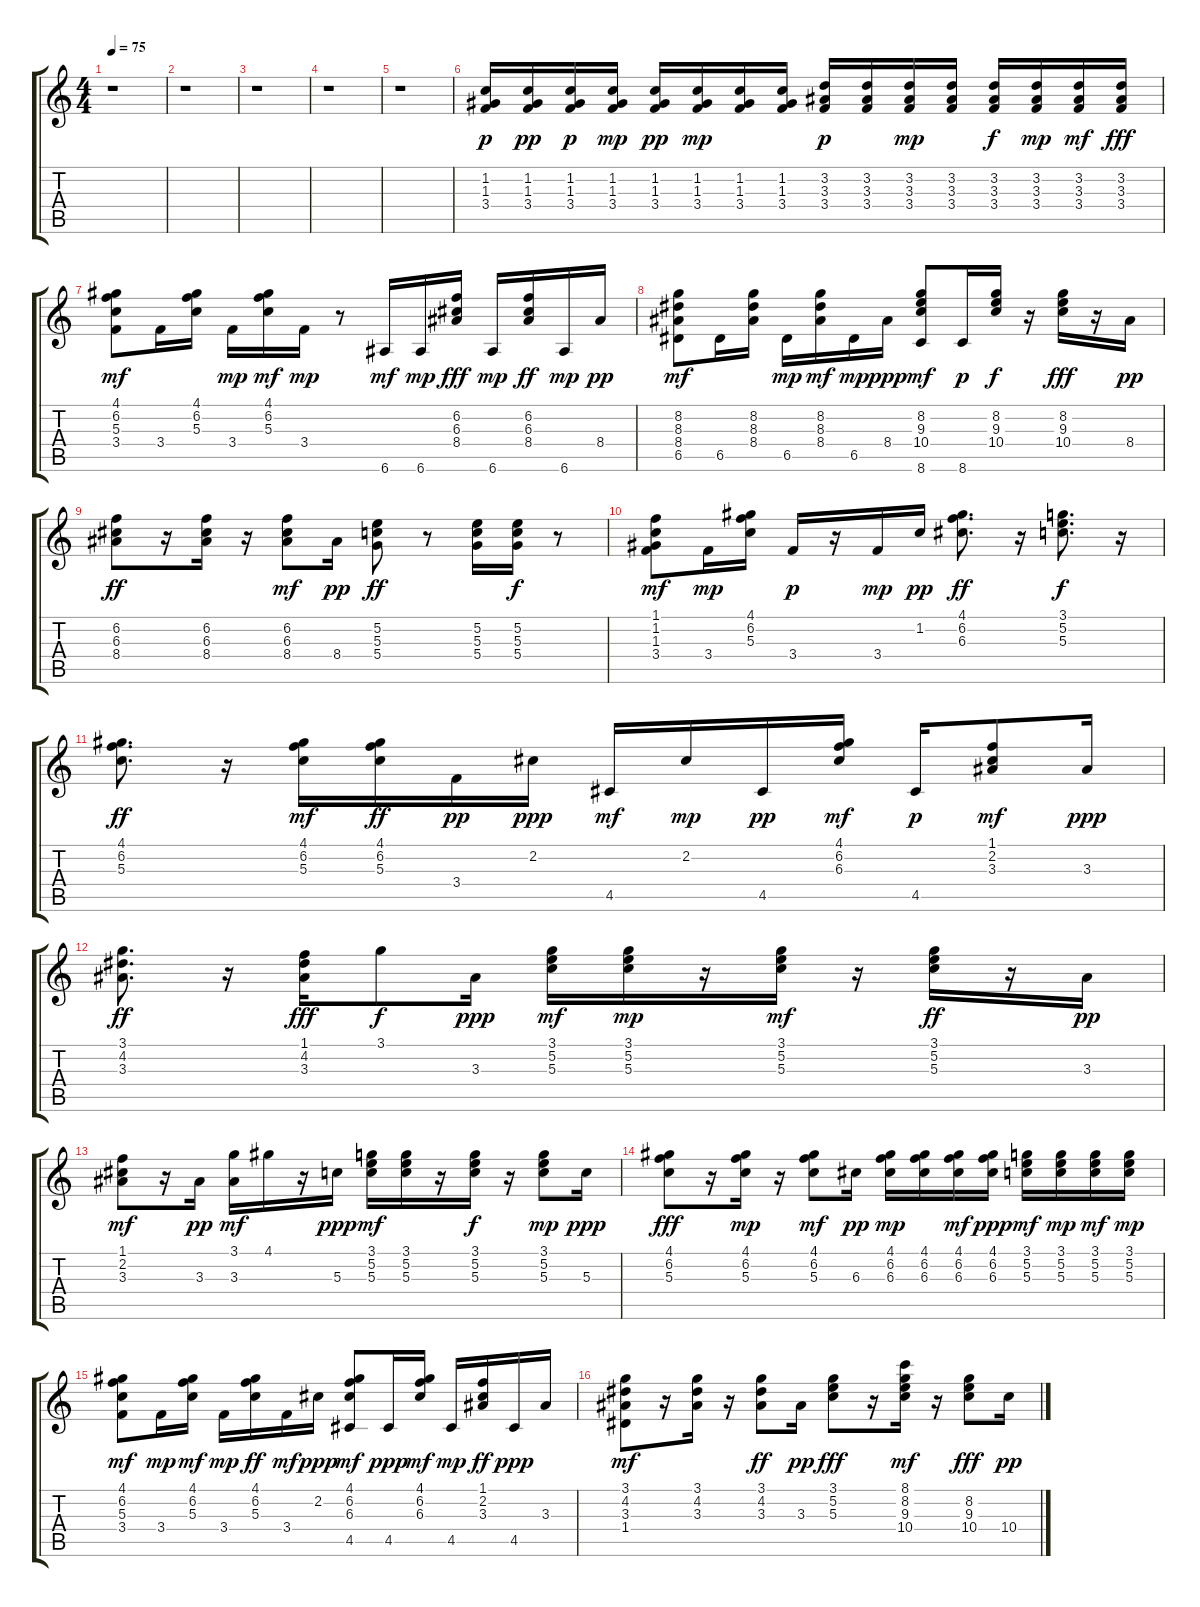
\track "" {instrument acousticguitarsteel}
\staff {score tabs}
\tuning (E4 B3 G3 D3 A2 E2) {hide}
\ts (4 4)
\tempo 75
\clef g2
\ks c
r.1{dy fff} |
r.1 |
r.1 |
r.1 |
r.1 |
(1.2 1.3 3.4).16{dy p} (1.2 1.3 3.4).16{dy pp} (1.2 1.3 3.4).16{dy p} (1.2 1.3 3.4).16{dy mp} (1.2 1.3 3.4).16{dy pp} (1.2 1.3 3.4).16{dy mp} (1.2 1.3 3.4).16 (1.2 1.3 3.4).16 (3.2 3.3 3.4).16{dy p} (3.2 3.3 3.4).16 (3.2 3.3 3.4).16{dy mp} (3.2 3.3 3.4).16 (3.2 3.3 3.4).16{dy f} (3.2 3.3 3.4).16{dy mp} (3.2 3.3 3.4).16{dy mf} (3.2 3.3 3.4).16{dy fff} |
(4.1 6.2 5.3 3.4).8{dy mf} 3.4.16 (4.1 6.2 5.3).16 3.4.16{dy mp} (4.1 6.2 5.3).16{dy mf} 3.4.16{dy mp} r.8 6.6.16{dy mf} 6.6.16{dy mp} (6.2 6.3 8.4).16{dy fff} 6.6.16{dy mp} (6.2 6.3 8.4).16{dy ff} 6.6.16{dy mp} 8.4.16{dy pp} |
(8.2 8.3 8.4 6.5).8{dy mf} 6.5.16 (8.2 8.3 8.4).16 6.5.16{dy mp} (8.2 8.3 8.4).16{dy mf} 6.5.16{dy mp} 8.4.16{dy ppp} (8.2 9.3 10.4 8.6).8{dy mf} 8.6.16{dy p} (8.2 9.3 10.4).16{dy f} r.16 (8.2 9.3 10.4).16{dy fff} r.16 8.4.16{dy pp} |
(6.2 6.3 8.4).8{dy ff} r.16 (6.2 6.3 8.4).16 r.16 (6.2 6.3 8.4).8{dy mf} 8.4.16{dy pp} (5.2 5.3 5.4).8{dy ff} r.8 (5.2 5.3 5.4).16 (5.2 5.3 5.4).16{dy f} r.8 |
(1.1 1.2 1.3 3.4).8{dy mf} 3.4.16{dy mp} (4.1 6.2 5.3).16 3.4.16{dy p} r.16 3.4.16{dy mp} 1.2.16{dy pp} (4.1 6.2 6.3).8{d dy ff} r.16 (3.1 5.2 5.3).8{d dy f} r.16 |
(4.1 6.2 5.3).8{d dy ff} r.16 (4.1 6.2 5.3).16{dy mf} (4.1 6.2 5.3).16{dy ff} 3.4.16{dy pp} 2.2.16{dy ppp} 4.5.16{dy mf} 2.2.16{dy mp} 4.5.16{dy pp} (4.1 6.2 6.3).16{dy mf} 4.5.16{dy p} (1.1 2.2 3.3).8{dy mf} 3.3.16{dy ppp} |
(3.1 4.2 3.3).8{d dy ff} r.16 (1.1 4.2 3.3).16{dy fff} 3.1.8{dy f} 3.3.16{dy ppp} (3.1 5.2 5.3).16{dy mf} (3.1 5.2 5.3).16{dy mp} r.16 (3.1 5.2 5.3).16{dy mf} r.16 (3.1 5.2 5.3).16{dy ff} r.16 3.3.16{dy pp} |
(1.1 2.2 3.3).8{dy mf} r.16 3.3.16{dy pp} (3.1 3.3).16{dy mf} 4.1.16 r.16 5.3.16{dy ppp} (3.1 5.2 5.3).16{dy mf} (3.1 5.2 5.3).16 r.16 (3.1 5.2 5.3).16{dy f} r.16 (3.1 5.2 5.3).8{dy mp} 5.3.16{dy ppp} |
(4.1 6.2 5.3).8{dy fff} r.16 (4.1 6.2 5.3).16{dy mp} r.16 (4.1 6.2 5.3).8{dy mf} 6.3.16{dy pp} (4.1 6.2 6.3).16{dy mp} (4.1 6.2 6.3).16 (4.1 6.2 6.3).16{dy mf} (4.1 6.2 6.3).16{dy ppp} (3.1 5.2 5.3).16{dy mf} (3.1 5.2 5.3).16{dy mp} (3.1 5.2 5.3).16{dy mf} (3.1 5.2 5.3).16{dy mp} |
(4.1 6.2 5.3 3.4).8{dy mf} 3.4.16{dy mp} (4.1 6.2 5.3).16{dy mf} 3.4.16{dy mp} (4.1 6.2 5.3).16{dy ff} 3.4.16{dy mf} 2.2.16{dy ppp} (4.1 6.2 6.3 4.5).8{dy mf} 4.5.16{dy ppp} (4.1 6.2 6.3).16{dy mf} 4.5.16{dy mp} (1.1 2.2 3.3).16{dy ff} 4.5.16{dy ppp} 3.3.16 |
(3.1 4.2 3.3 1.4).8{dy mf} r.16 (3.1 4.2 3.3).16 r.16 (3.1 4.2 3.3).8{dy ff} 3.3.16{dy pp} (3.1 5.2 5.3).8{dy fff} r.16 (8.1 8.2 9.3 10.4).16{dy mf} r.16 (8.2 9.3 10.4).8{dy fff} 10.4.16{dy pp}
